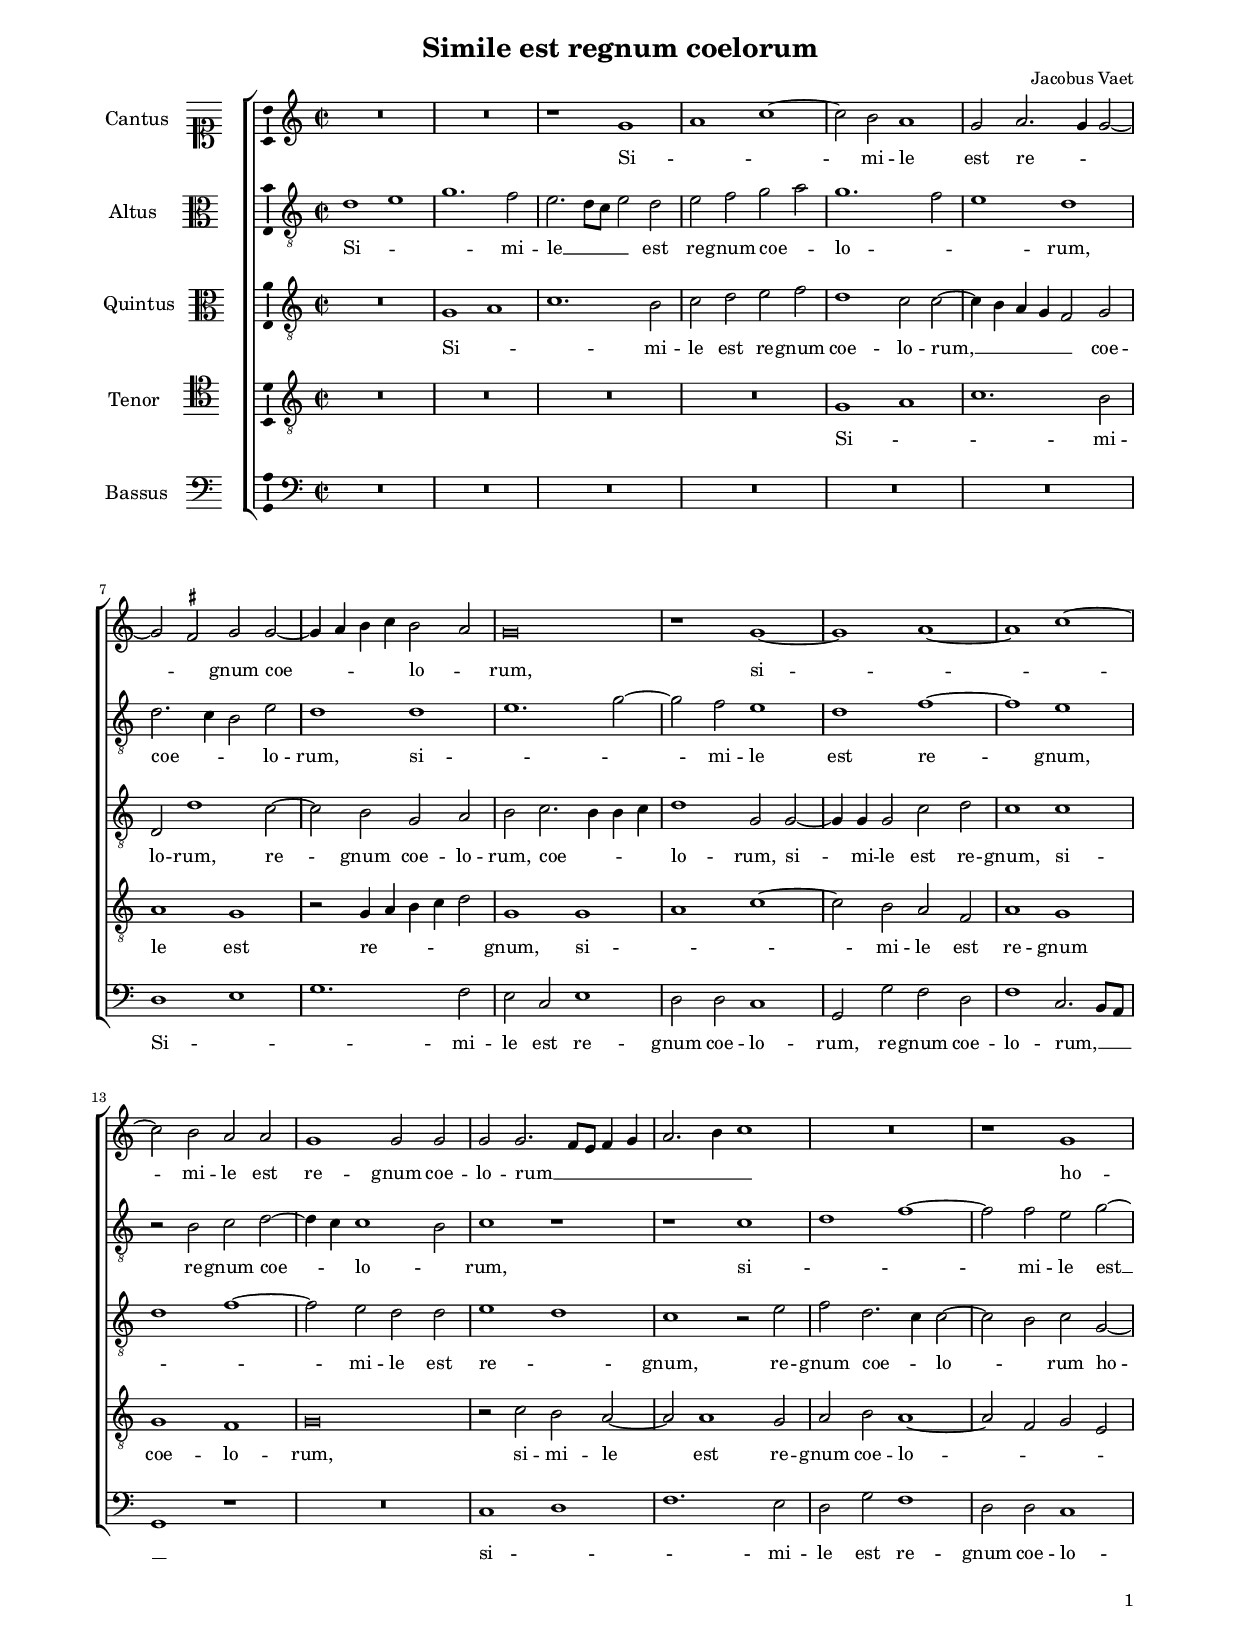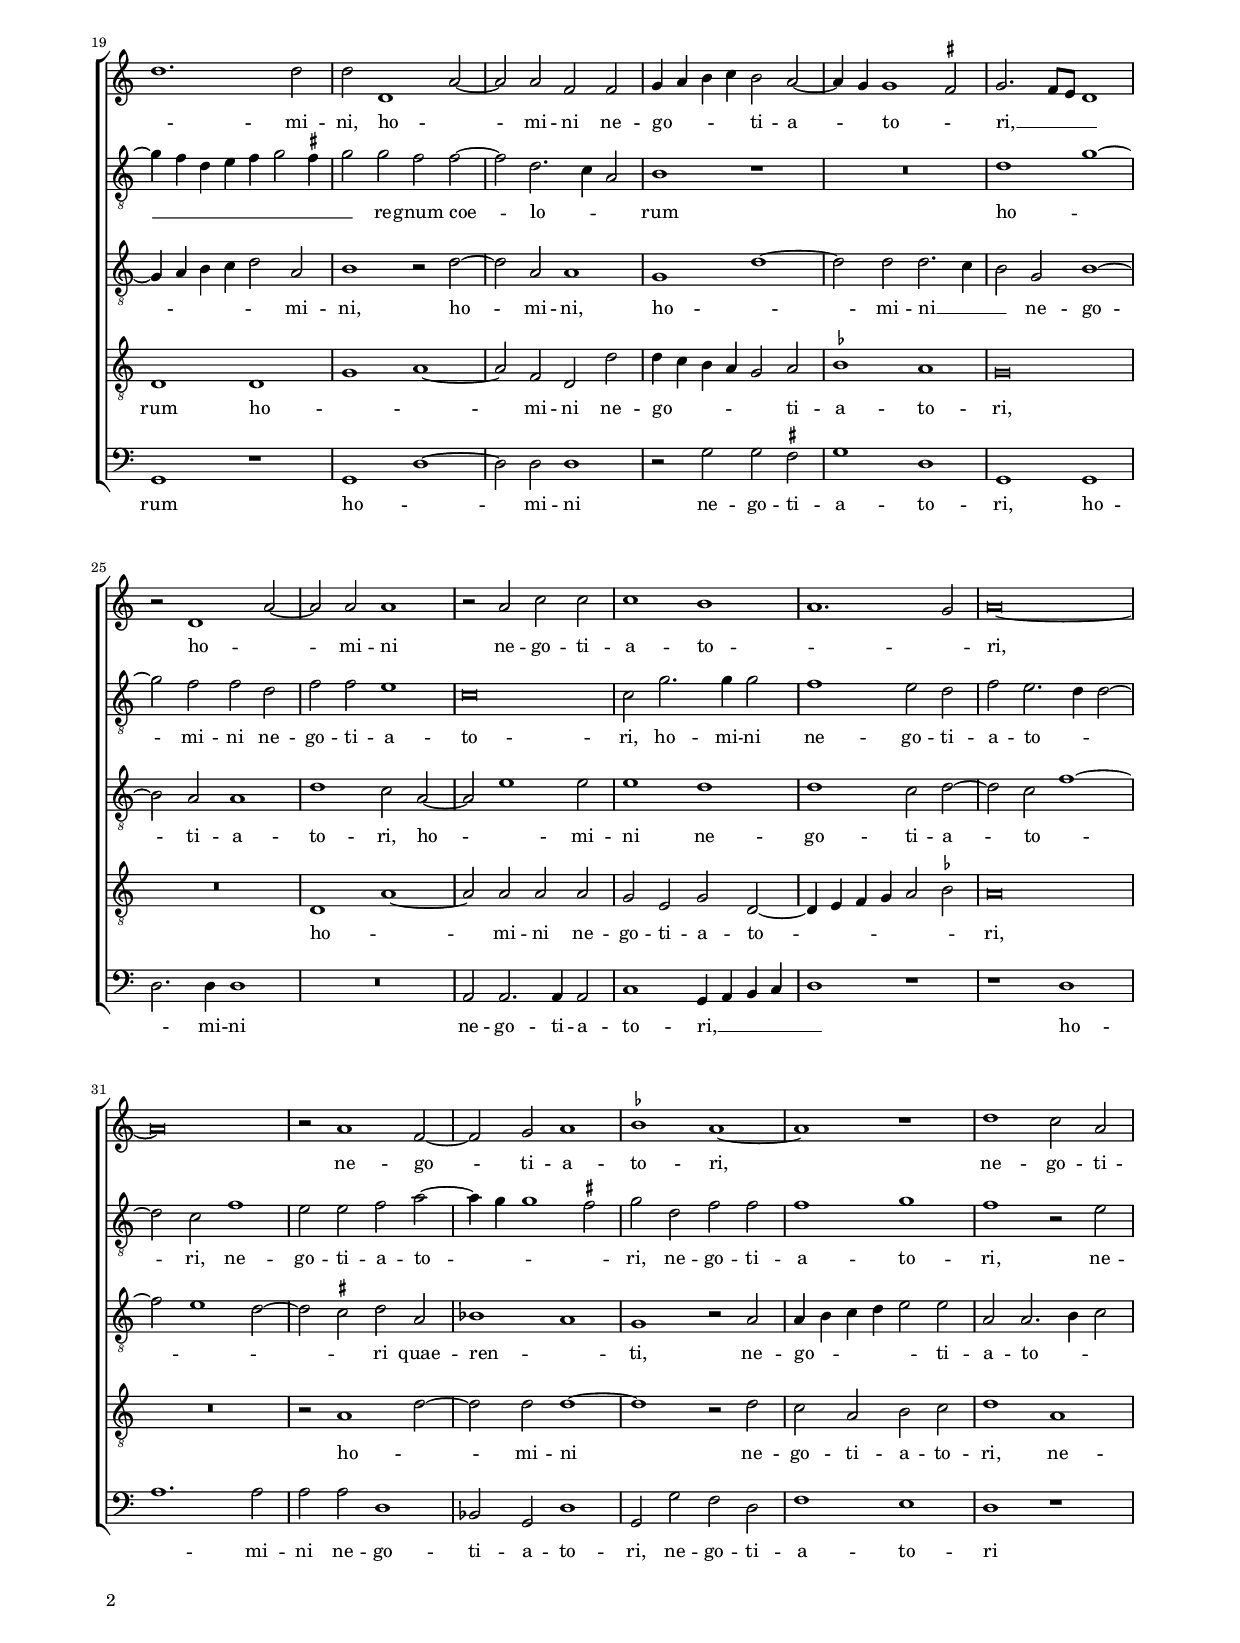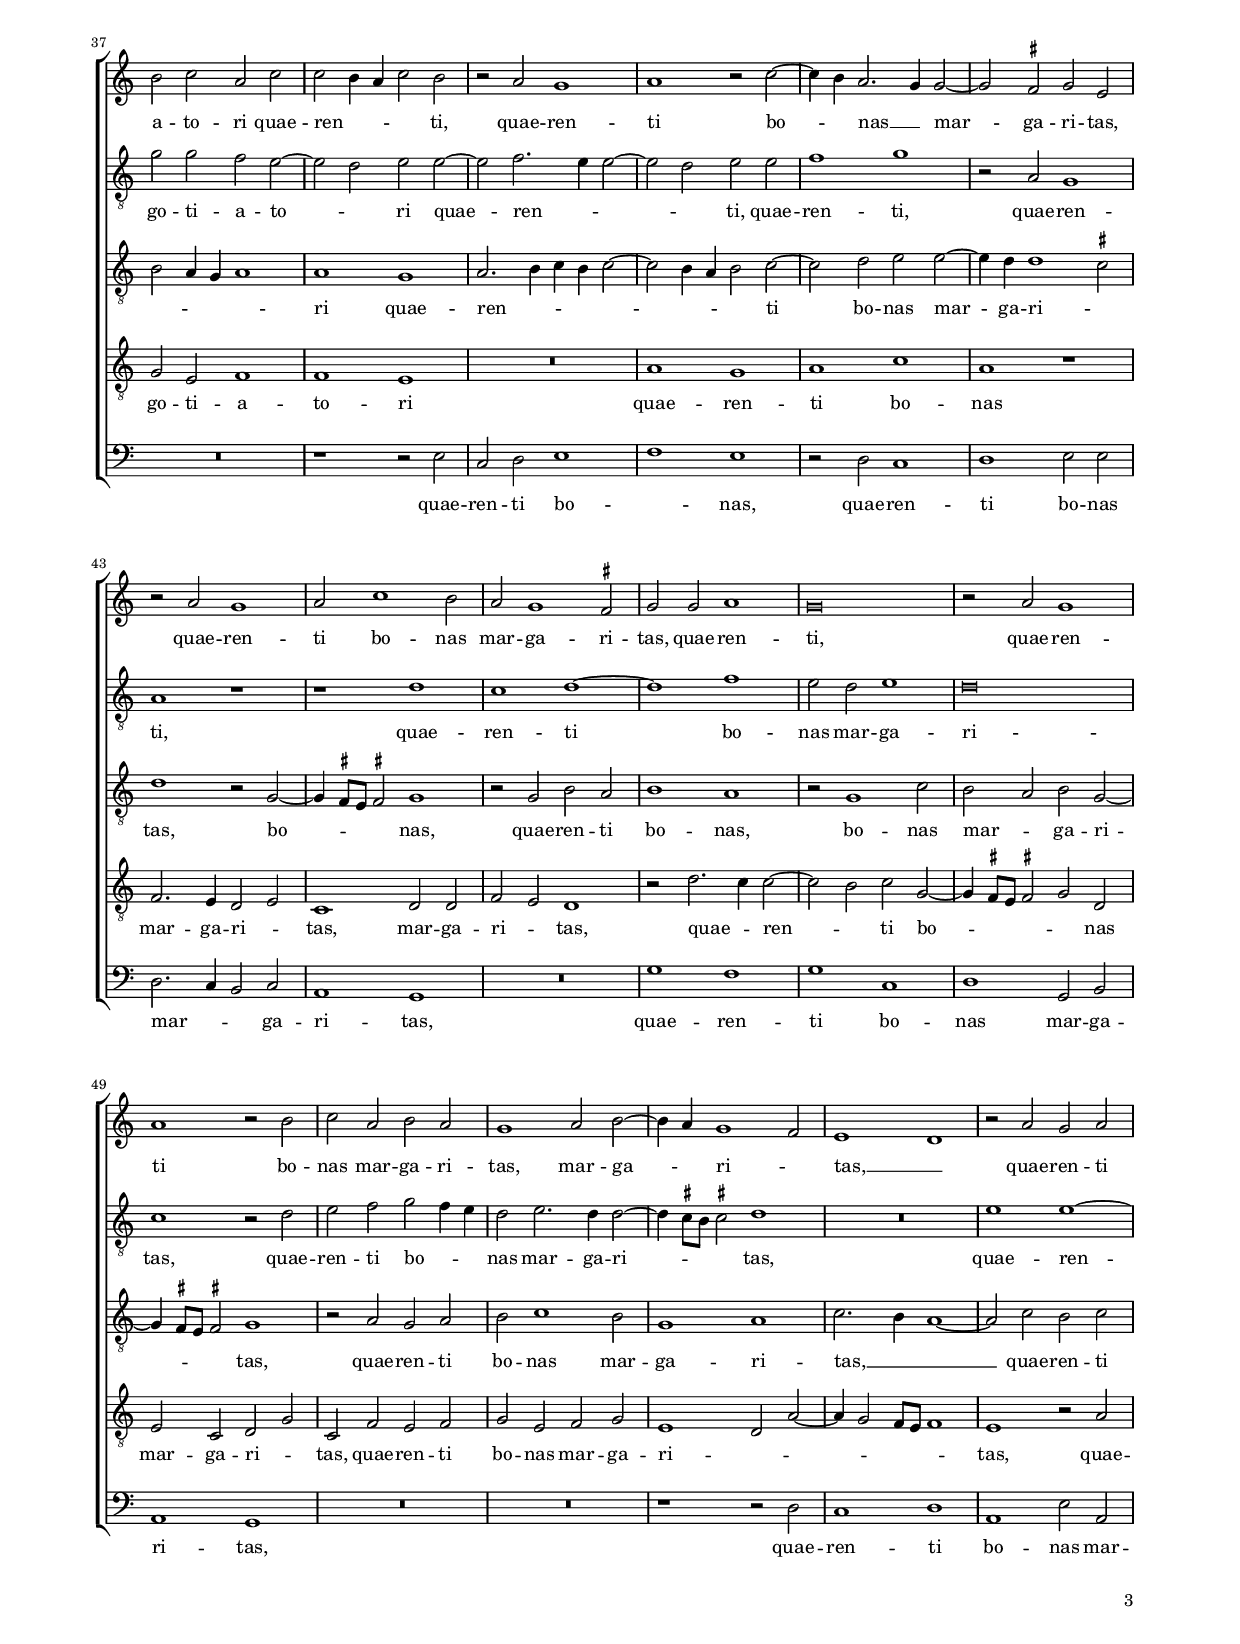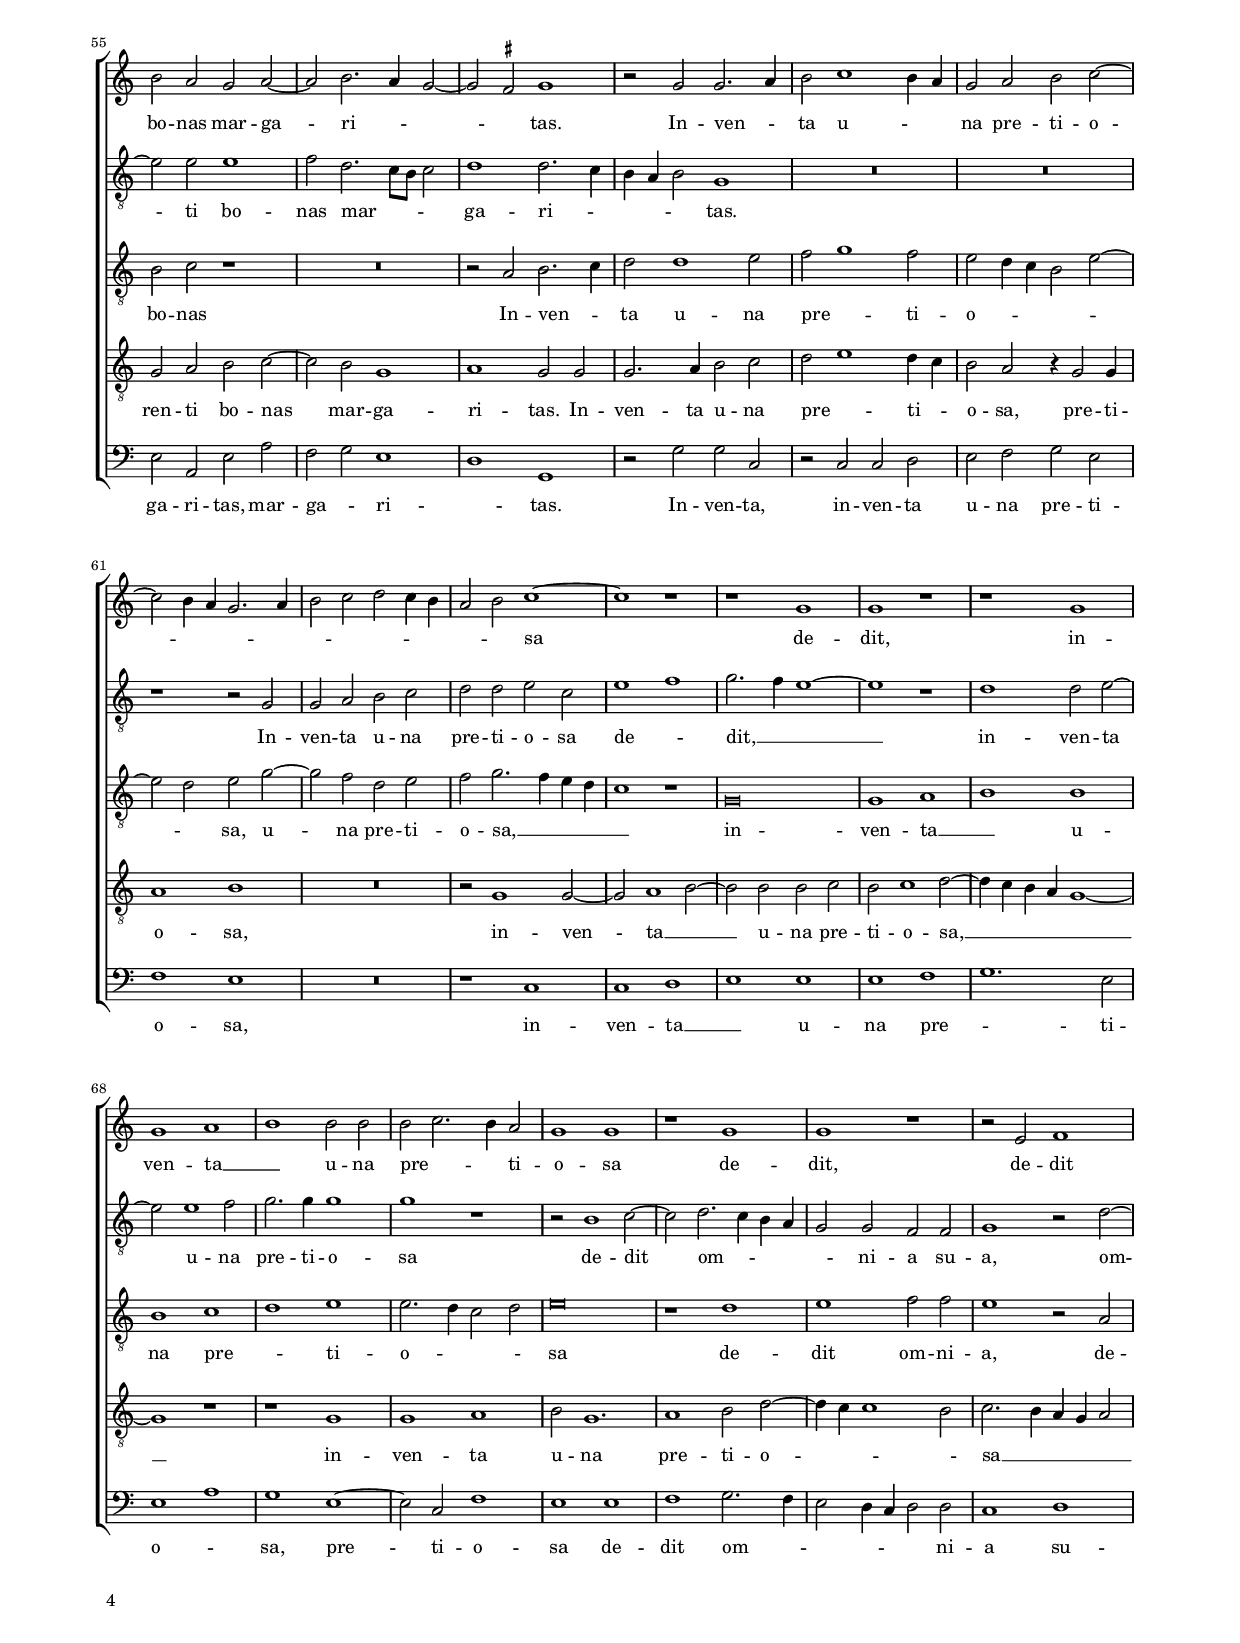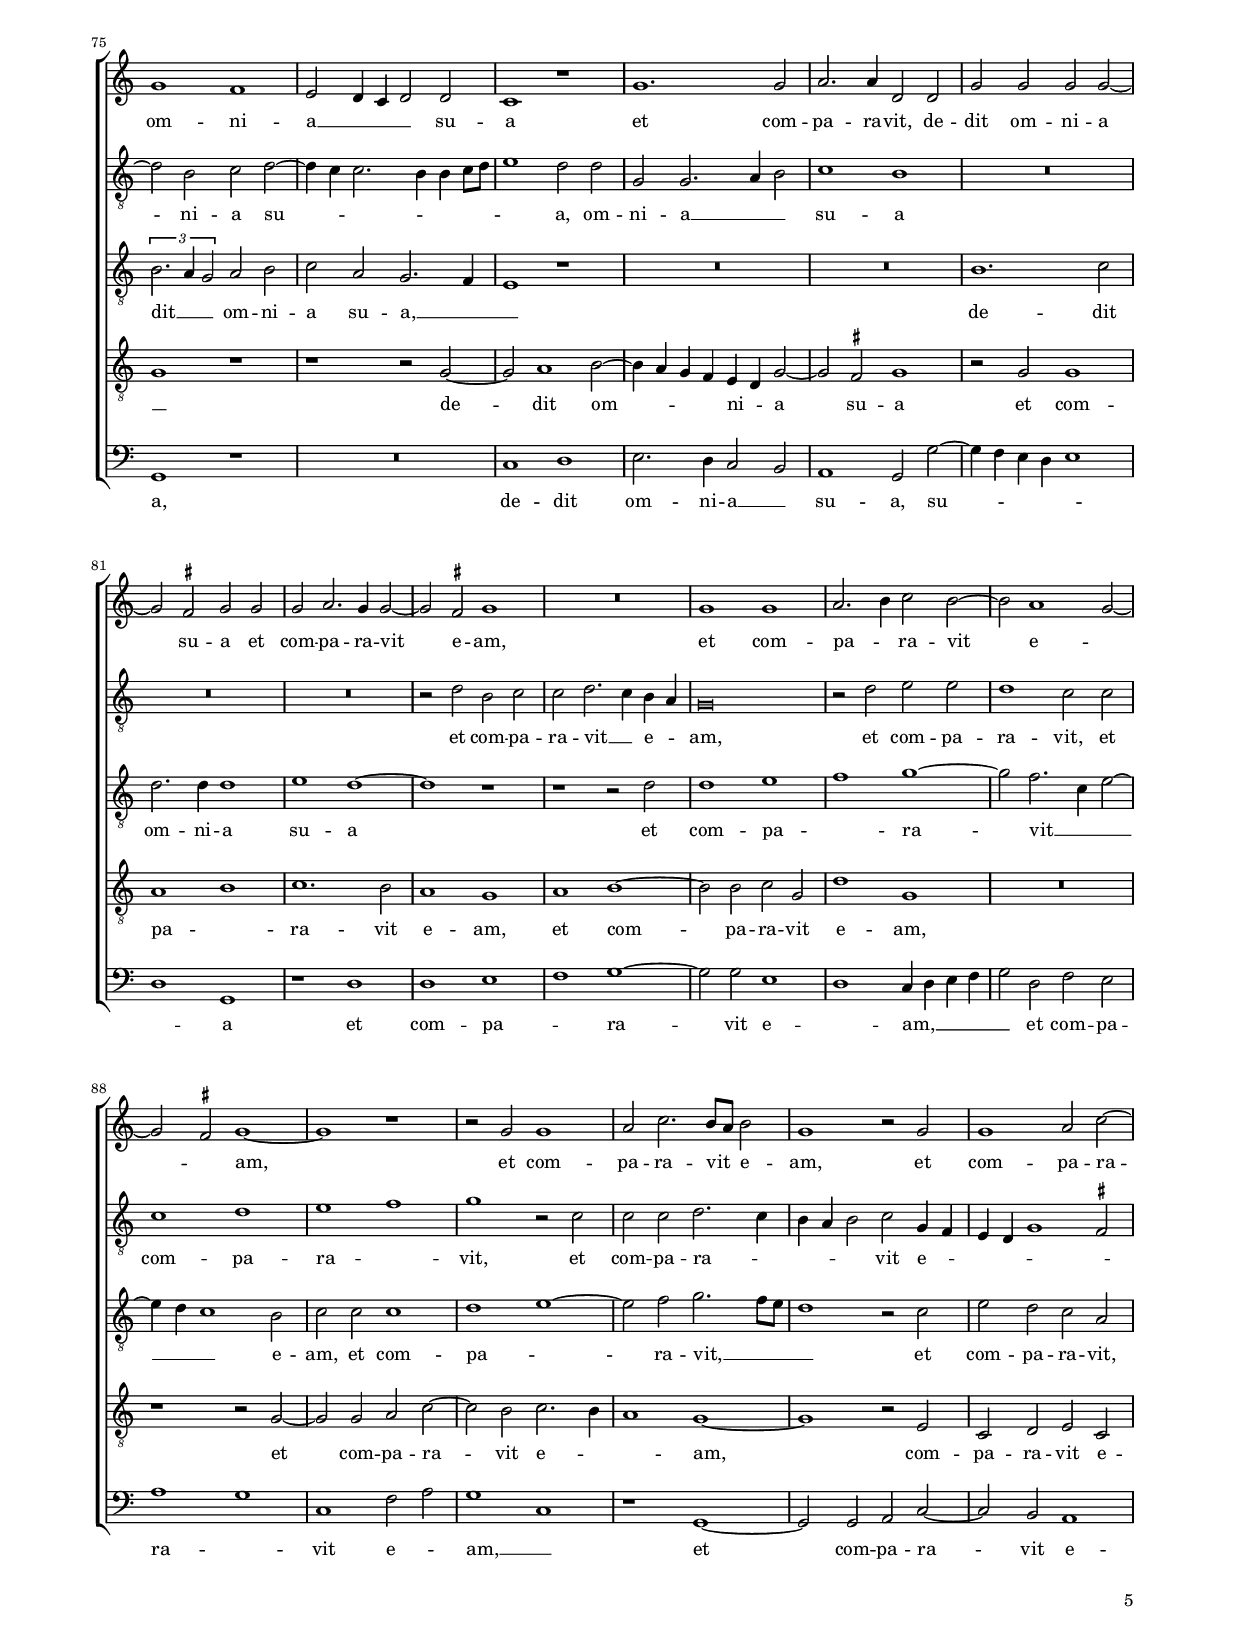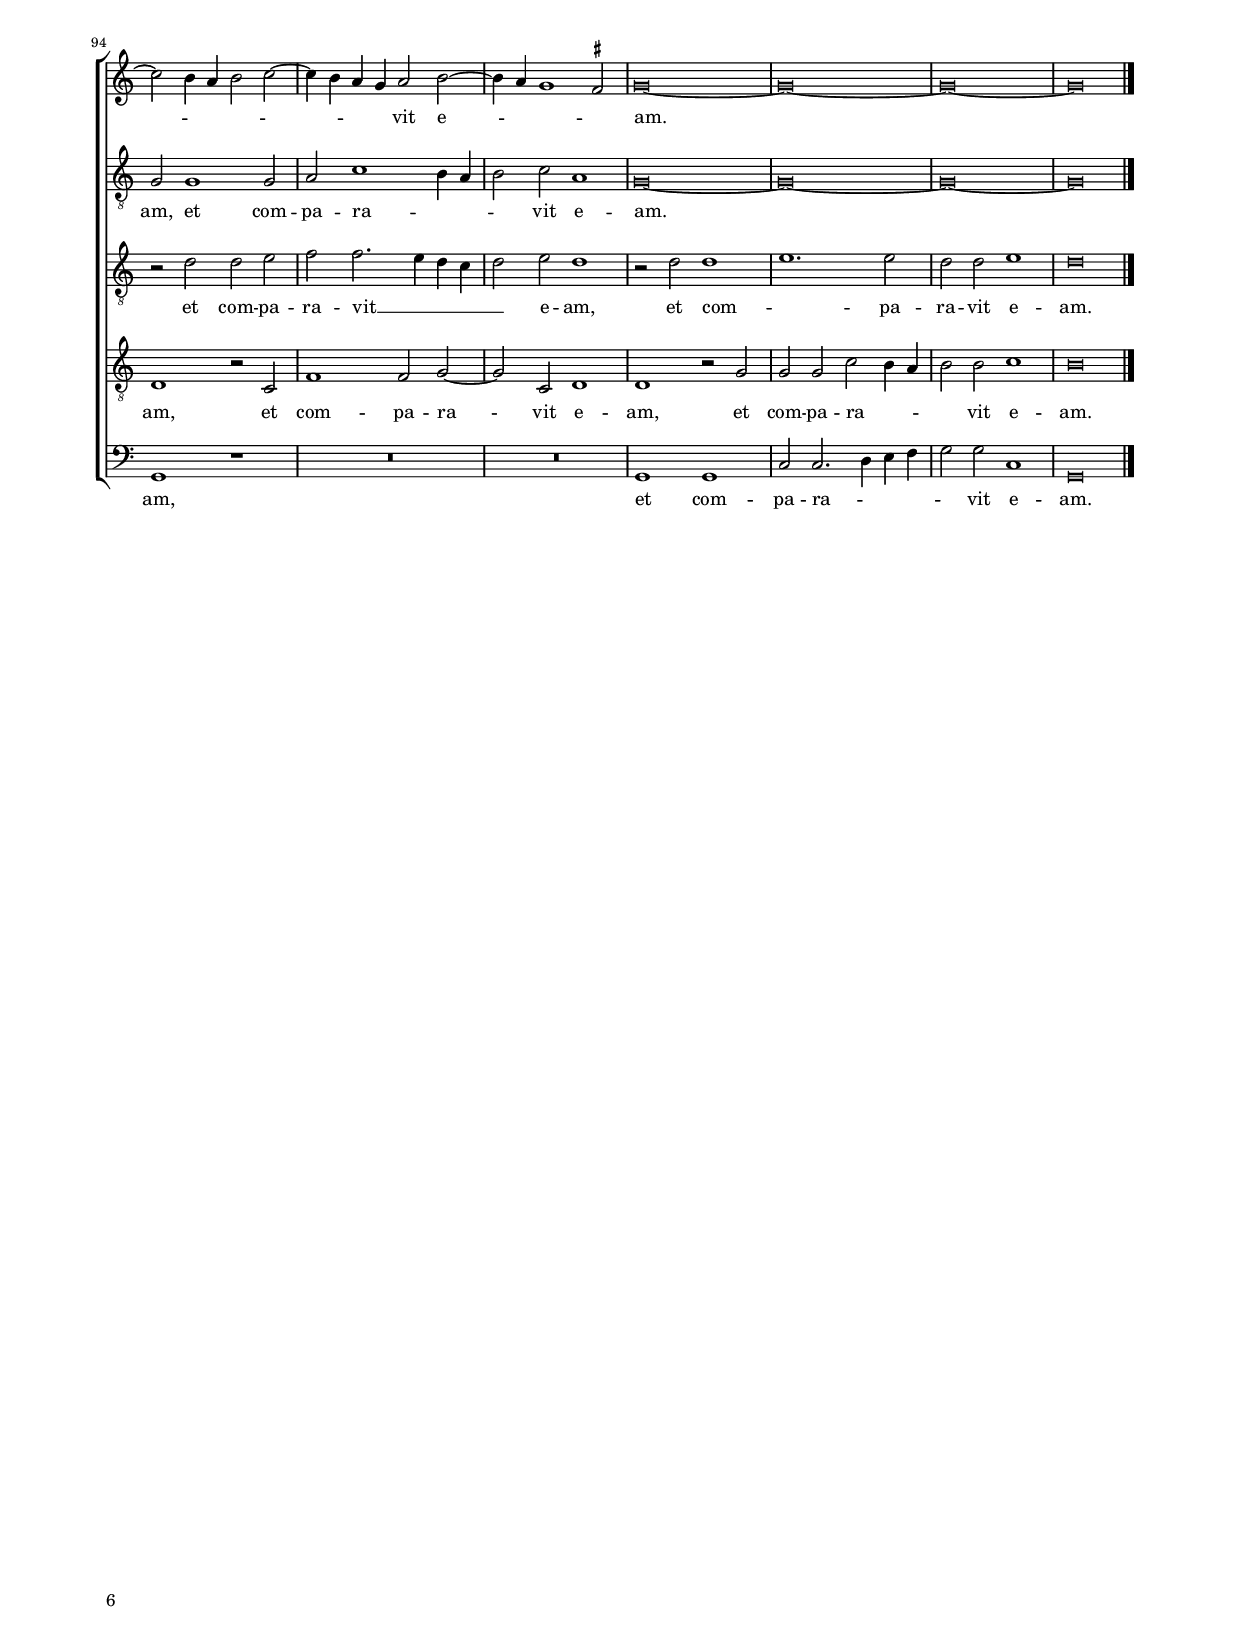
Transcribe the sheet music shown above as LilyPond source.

\header
{
  title="Simile est regnum coelorum"
  composer="Jacobus Vaet"
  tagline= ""
}

\version "2.20.0"
\language deutsch
#(set-global-staff-size 15)
% #(set-default-paper-size "letter")
#(ly:set-option 'point-and-click #f)


\paper
	{
	top-margin = 1.8 \cm
	bottom-margin = 1.2 \cm
	left-margin = 1.8 \cm
	right-margin = 1.8 \cm
	ragged-bottom = ##f
	ragged-last-bottom = ##t
	print-page-number = ##f
	system-system-spacing = #'((basic-distance . 17) (minimum-distance . 14) (padding . 6) (strechability . 150))
    oddFooterMarkup=\markup   \fill-line { "" \fromproperty #'page:page-number-string }
    evenFooterMarkup=\markup  \fill-line { \fromproperty #'page:page-number-string "" }
    last-bottom-spacing = #'((basic-distance . 12) (minimum-distance . 7) (padding . 4))
%   systems-per-page = 3
    system-count = 16
%   page-count = 5
	}

	
global = {
    % \set Staff.autoBeaming = ##f
	\key c \major
	\time 2/2 \set Score.measureLength = #(ly:make-moment 2/1)
    \set Score.tempoHideNote = ##t
    \tempo 2 = 90
    \skip 1*2*100 \bar "|."
	}

	ficta = { \once \set suggestAccidentals = ##t }

	forget = #(define-music-function (music) (ly:music?) #{
		\accidentalStyle forget
		$music
		\accidentalStyle default
		#})


incipitcantus = \markup { \score {
	{
	\set Staff.instrumentName = \markup { \fontsize #1 "Cantus" }
	\key c \major
	\clef soprano
	s4 \bar ""
	}
	\layout  {
	raggedright = ##t
	indent = 1.6 \cm
	line-width = 2.2\cm
	\context { \Staff \remove Time_signature_engraver }
	\override Staff.Clef.Y-extent = #'(0 . 0)
	}} \hspace #1 }

      
incipitaltus = \markup { \score {
	{
	\set Staff.instrumentName = \markup { \fontsize #1 "Altus" }
	\key c \major
	\clef alto
	s4 \bar ""
	}
	\layout  {
	raggedright = ##t
	indent = 1.6 \cm
	line-width = 2.2\cm
	\context { \Staff \remove Time_signature_engraver }
	\override Staff.Clef.Y-extent = #'(0 . 0)
	}} \hspace #1 }

     
incipitquintus = \markup { \score {
	{
	\set Staff.instrumentName = \markup { \fontsize #1 "Quintus" }
	\key c \major
	\clef alto
	s4 \bar ""
	}
	\layout  {
	raggedright = ##t
	indent = 1.6 \cm
	line-width = 2.2\cm
	\context { \Staff \remove Time_signature_engraver }
	\override Staff.Clef.Y-extent = #'(0 . 0)
	}} \hspace #1 }
  

incipittenor = \markup { \score {
	{
	\set Staff.instrumentName = \markup { \fontsize #1 "Tenor" }
	\key c \major
	\clef tenor
	s4 \bar ""
	}
	\layout  {
	raggedright = ##t
	indent = 1.6 \cm
	line-width = 2.2\cm
	\context { \Staff \remove Time_signature_engraver }
	\override Staff.Clef.Y-extent = #'(0 . 0)
	}} \hspace #1 }

      
incipitbassus = \markup { \score {
	{
	\set Staff.instrumentName = \markup { \fontsize #1 "Bassus" }
	\key c \major
	\clef bass
	s4 \bar ""
	}
	\layout  {
	raggedright = ##t
	indent = 1.6 \cm
	line-width = 2.2\cm
	\context { \Staff \remove Time_signature_engraver }
	\override Staff.Clef.Y-extent = #'(0 . 0)
	}} \hspace #1 }


cantus =  \relative c''
	{
	R\breve
	R\breve
	r1 g
	a1 c~
%5
	c2 h a1 |
	g2 a2. g4 g2~
	g2 \ficta fis g g~
	g4 a h c h2 a
	g\breve
%10
	r1 g~ |
	g1 a~
	a1 c~ \noPageBreak
	c2 h a a
	g1 g2 g
%15
	g2 g2. f8 e f4 g |
	a2. h4 c1
	R\breve
	r1 g \pageBreak
	d'1. d2
%20
	d2 d,1 a'2~ |
	a2 a f f
	g4 a h c h2 a~
	a4 g g1 \ficta fis2
	g2. f8 e d1 \noPageBreak
%25
	r2 d1 a'2~ |
	a2 a a1
	r2 a c c
	c1 h
	a1. g2
%30
	a\breve~ | \noPageBreak
	a\breve
	r2 a1 f2~
	f2 g a1
	\ficta b1 a~
%35
	a1 r |
	d1 c2 a \pageBreak
	h2 c a c
	c2 h4 a c2 h
	r2 a g1
%40
	a1 r2 c~ |
	c4 h a2. g4 g2~
	g2 \ficta fis g e \noPageBreak
	r2 a g1
	a2 c1 h2
%45
	a2 g1 \ficta fis2 |
	g2 g a1
	g\breve
	r2 a g1 \noPageBreak
	a1 r2 h
%50
	c2 a h a |
	g1 a2 h~
	h4 a g1 f2
	e1 d
	r2 a' g a \pageBreak
%55
	h2 a g a~ |
	a2 h2. a4 g2~
	g2 \ficta fis g1
	r2 g g2. a4
	h2 c1 h4 a
%60
	g2 a h c~ |
	c2 h4 a g2. a4
	h2 c d c4 h
	a2 h c1~
	c1 r
%65
	r1 g |
	g1 r
	r1 g
	g1 a
	h1 h2 h
%70
	h2 c2. h4 a2 |	
	g1 g
	r1 g
	g1 r
	r2 e f1 |
%75
    g1 f
	e2 d4 c d2 d
	c1 r
	g'1. g2
	a2. a4 d,2 d |
%80
    g2 g g g~
	g2 \ficta fis g g
	g2 a2. g4 g2~
	g2 \ficta fis g1
	R\breve |
%85
    g1 g
	a2. h4 c2 h~
	h2 a1 g2~
	g2 \ficta fis g1~
	g1 r |
%90
    r2 g g1
	a2 c2. h8 a h2
	g1 r2 g
	g1 a2 c~
	c2 h4 a h2 c~ |
%95
    c4 h a g a2 h~
	h4 a g1 \ficta fis2
	g\breve~
    g\breve~
    g\breve~
%100
    g\breve |
	}


altus =  \relative c'
    {
	d1 e
	g1. f2
	e2. d8 c e2 d
	e2 f g a
%5
	g1. f2 |
	e1 d
	d2. c4 h2 e
	d1 d
	e1. g2~
%10
	g2 f e1 |
	d1 f~
	f1 e
	r2 h c d~
	d4 c c1 h2
%15
	c1 r |
	r1 c
	d1 f~
	f2 f e g~
	g4 f d e f g2 \ficta fis4
%20
	g2 g f f~ |
	f2 d2. c4 a2
	h1 r
	R\breve
	d1 g~
%25
	g2 f f d |
	f2 f e1
	c\breve
	c2 g'2. g4 g2
	f1 e2 d
%30
	f2 e2. d4 d2~ |
	d2 c f1
	e2 e f a~
	a4 g g1 \ficta fis2
	g2 d f f
%35
	f1 g |
	f1 r2 e
	g2 g f e~
	e2 d e e~
	e2 f2. e4 e2~
%40
	e2 d e e |
	f1 g
	r2 a, g1
	a1 r
	r1 d
%45
	c1 d~ |
	d1 f
	e2 d e1
	d\breve
	c1 r2 d
%50
	e2 f g f4 e |
	d2 e2. d4 d2~
	d4 \ficta cis8 h \ficta cis!2 d1
	R\breve
	e1 e~
%55
	e2 e e1 |
	f2 d2. c8 h c2
	d1 d2. c4
	h4 a h2 g1
	R\breve
%60
	R\breve |
	r1 r2 g
	g2 a h c
	d2 d e c
	e1 f
%65
	g2. f4 e1~ |
	e1 r
	d1 d2 e~
	e2 e1 f2
	g2. g4 g1
%70
	g1 r |
	r2 h,1 c2~
	c2 d2. c4 h a
	g2 g f f
	g1 r2 d'~
%75
	d2 h c d~ |
	d4 c c2. h4 h c8 d
	e1 d2 d
	g,2 g2. a4 h2
	c1 h
%80
	R\breve |
	R\breve
	R\breve
	r2 d h c
	c2 d2. c4 h a
%85
	g\breve |
	r2 d' e e
	d1 c2 c
	c1 d
	e1 f
%90
	g1 r2 c, |
	c2 c d2. c4
	h4 a h2 c g4 f
	e4 d g1 \ficta fis2
	g2 g1 g2
%95
	a2 c1 h4 a |
	h2 c a1
	g\breve~
    g\breve~
    g\breve~
%100
    g\breve |
	}


quintus =  \relative c'
	{
	R\breve
	g1 a
	c1. h2
	c2 d e f
%5
	d1 c2 c~ |
	c4 h a g f2 g
	d2 d'1 c2~
	c2 h g a
	h2 c2. h4 h c
%10
	d1 g,2 g~ |
	g4 g g2 c d
	c1 c
	d1 f~
	f2 e d d
%15
	e1 d |
	c1 r2 e
	f2 d2. c4 c2~
	c2 h c g~
	g4 a h c d2 a
%20
	h1 r2 d~ |
	d2 a a1
	g1 d'~
	d2 d d2. c4
	h2 g h1~
%25
	h2 a a1 |
	d1 c2 a~
	a2 e'1 e2
	e1 d
	d1 c2 d~
%30
	d2 c f1~ |
	f2 e1 d2~
	d2 \ficta cis d a
	b1 a
	g1 r2 a
%35
	a4 h c d e2 e |
	a,2 a2. h4 c2
	h2 a4 g a1
	a1 g
	a2. h4 c h c2~
%40
	c2 h4 a h2 c~ |
	c2 d e e~
	e4 d d1 \ficta cis2
	d1 r2 g,~
	g4 \ficta fis8 e \ficta fis!2 g1
%45
	r2 g h a |
	h1 a
	r2 g1 c2
	h2 a h g~
	g4 \ficta fis8 e \ficta fis!2 g1
%50
	r2 a g a |
	h2 c1 h2
	g1 a
	c2. h4 a1~
	a2 c h c
%55
	h2 c r1 |
	R\breve
	r2 a h2. c4
	d2 d1 e2
	f2 g1 f2
%60
	e2 d4 c h2 e~ |
	e2 d e g~
	g2 f d e
	f2 g2. f4 e d
	c1 r
%65
	g\breve |
	g1 a
	h1 h
	h1 c
	d1 e
%70
	e2. d4 c2 d |
	e\breve
	r1 d
	e1 f2 f
	e1 r2 a,
%75
    \tuplet 3/2 { h2. a4 g2 } a2 h |
	c2 a g2. f4
	e1 r
	R\breve
	R\breve
%80
	h'1. c2 |
	d2. d4 d1
	e1 d~
	d1 r
	r1 r2 d
%85
	d1 e |
	f1 g~
	g2 f2. c4 e2~
	e4 d c1 h2
	c2 c c1
%90
	d1 e~ |
	e2 f g2. f8 e
	d1 r2 c
	e2 d c a
	r2 d d e
%95
	f2 f2. e4 d c |
	d2 e d1
	r2 d d1
	e1. e2
	d2 d e1
%100
	d\breve |
	}


tenor  =  \relative c'
	{
	R\breve
	R\breve
	R\breve
	R\breve
%5
	g1 a |
	c1. h2
	a1 g
	r2 g4 a h c d2
	g,1 g
%10
	a1 c~ |
	c2 h a f
	a1 g
	g1 f
	g\breve
%15
	r2 c h a~ |
	a2 a1 g2
	a2 h a1~
	a2 f g e
	d1 d
%20
	g1 a~ |
	a2 f d d'
	d4 c h a g2 a
	\ficta b1 a
	g\breve
%25
	R\breve |
	d1 a'~
	a2 a a a
	g2 e g d~
	d4 e f g a2 \ficta b
%30
	a\breve |
	R\breve
	r2 a1 d2~
	d2 d d1~
	d1 r2 d
%35
	c2 a h c |
	d1 a
	g2 e f1
	f1 e
	R\breve
%40
	a1 g |
	a1 c
	a1 r
	f2. e4 d2 e
	c1 d2 d
%45
	f2 e d1 |
	r2 d'2. c4 c2~
	c2 h c g~
	g4 \ficta fis8 e \ficta fis!2 g d
	e2 c d g
%50
	c,2 f e f |
	g2 e f g
	e1 d2 a'~
	a4 g2 f8 e f1
	e1 r2 a
%55
	g2 a h c~ |
	c2 h g1
	a1 g2 g
	g2. a4 h2 c
	d2 e1 d4 c
%60
	h2 a r4 g2 g4 |
	a1 h
	R\breve
	r2 g1 g2~
	g2 a1 h2~
%65
	h2 h h c |
	h2 c1 d2~
	d4 c h a g1~
	g1 r
	r1 g
%70
	g1 a |
	h2 g1.
	a1 h2 d~
	d4 c c1 h2
	c2. h4 a g a2
%75
	g1 r |
	r1 r2 g~
	g2 a1 h2~
	h4 a g f e d g2~
	g2 \ficta fis g1
%80
	r2 g g1 |
	a1 h
	c1. h2
	a1 g
	a1 h~
%85
	h2 h c g |
	d'1 g,
	R\breve
	r1 r2 g~
	g2 g a c~
%90
	c2 h c2. h4 |
	a1 g~
	g1 r2 e
	c2 d e c
	d1 r2 c
%95
	f1 f2 g~ |
	g2 c, d1
	d1 r2 g
	g2 g c h4 a
	h2 h c1
%100
	h\breve |
	}


bassus  =  \relative c
	{
	R\breve
	R\breve
	R\breve
	R\breve
%5
	R\breve |
	R\breve
	d1 e
	g1. f2
	e2 c e1
%10
	d2 d c1 |
	g2 g' f d
	f1 c2. h8 a
	g1 r
	R\breve
%15
	c1 d |
	f1. e2
	d2 g f1
	d2 d c1
	g1 r
%20
	g1 d'~ |
	d2 d d1
	r2 g g \ficta fis
	g1 d
	g,1 g
%25
	d'2. d4 d1 |
	R\breve
	a2 a2. a4 a2
	c1 g4 a h c
	d1 r
%30
	r1 d |
	a'1. a2
	a2 a d,1
	b2 g d'1
	g,2 g' f d
%35
	f1 e |
	d1 r
	R\breve
	r1 r2 e
	c2 d e1
%40
	f1 e |
	r2 d c1
	d1 e2 e
	d2. c4 h2 c
	a1 g
%45
	R\breve |
	g'1 f
	g1 c,
	d1 g,2 h
	a1 g
%50
	R\breve |
	R\breve
	r1 r2 d'
	c1 d
	a1 e'2 a,
%55
	e'2 a, e' a |
	f2 g e1
	d1 g,
	r2 g' g c,
	r2 c c d
%60
	e2 f g e |
	f1 e
	R\breve
	r1 c
	c1 d
%65
	e1 e |
	e1 f
	g1. e2
	e1 a
	g1 e~
%70
	e2 c f1 |
	e1 e
	f1 g2. f4
	e2 d4 c d2 d
	c1 d
%75
	g,1 r |
	R\breve
	c1 d
	e2. d4 c2 h
	a1 g2 g'~
%80
	g4 f e d e1 |
	d1 g,
	r1 d'
	d1 e
	f1 g~
%85
	g2 g e1 |
	d1 c4 d e f
	g2 d f e
	a1 g
	c,1 f2 a
%90
	g1 c, |
	r1 g~
	g2 g a c~
	c2 h a1
	g1 r
%95
	R\breve |
	R\breve
	g1 g
	c2 c2. d4 e f
	g2 g c,1
%100
	g\breve |	
	}


lyricscantus = \lyricmode {
	Si -- _ _ mi -- le est re -- _ _ _ gnum coe -- _ _ _ lo -- _ rum,
    si -- _ _ mi -- le est re -- gnum coe -- lo -- rum __ _ _ _ _ _ _ _
    ho -- _ mi -- ni,
    ho -- _ mi -- ni ne -- go -- _ _ _ ti -- a -- _ to -- _ ri, __ _ _ _
    ho -- _ mi -- ni ne -- go -- ti -- a -- to -- _ _ ri,
    ne -- go -- ti -- a -- to -- ri,
    ne -- go -- ti -- a -- to -- ri
    quae -- ren -- _ _ _ ti,
    quae -- ren -- ti bo -- _ nas __ _ mar -- ga -- ri -- tas,
    quae -- ren -- ti bo -- nas mar -- ga -- ri -- tas,
    quae -- ren -- ti,
    quae -- ren -- ti bo -- nas mar -- ga -- ri -- tas,
    mar -- ga -- _ ri -- _ tas, __ _
    quae -- ren -- ti bo -- nas mar -- ga -- ri -- _ _ _ tas.
    In -- ven -- _ ta u -- _ _ na pre -- ti -- o -- _ _ _ _ _ _ _ _ _ _ _ sa de -- dit,
    in -- ven -- ta __ _ u -- na pre -- _ _ ti -- o -- sa de -- dit,
    de -- dit om -- ni -- a __ _ _ _ su -- a et com -- pa -- ra -- vit,
    de -- dit om -- ni -- a su -- a et com -- pa -- ra -- vit e -- am,
    et com -- pa -- _ ra -- vit e -- _ _ am,
    et com -- pa -- ra -- vit _ e -- am,
    et com -- pa -- ra -- _ _ _ _ _ _ _ vit e -- _ _ _ am.
	}


lyricsaltus = \lyricmode {
	Si -- _ _ mi -- le __ _ _ _ est re -- gnum coe -- _ lo -- _ _ rum,
    coe -- _ _ lo -- rum,
    si -- _ _ mi -- le est re -- gnum,
    re -- gnum coe -- _ lo -- _ rum,
    si -- _ _ mi -- le est __ _ _ _ _ _ _ _ re -- gnum coe -- lo -- _ _ rum
    ho -- _ mi -- ni ne -- go -- ti -- a -- to -- ri,
    ho -- mi -- ni ne -- go -- ti -- a -- to -- _ _ ri,
    ne -- go -- ti -- a -- to -- _ _ _ ri,
    ne -- go -- ti -- a -- to -- ri,
    ne -- go -- ti -- a -- to -- _ ri
    quae -- ren -- _ _ _ ti,
    quae -- ren -- ti,
    quae -- ren -- ti,
    quae -- ren -- ti bo -- nas mar -- ga -- ri -- tas,
    quae -- ren -- ti bo -- _ _ nas mar -- ga -- ri -- _ _ _ tas,
    quae -- ren -- ti bo -- nas mar -- _ _ _ ga -- ri -- _ _ _ _ tas.
    In -- ven -- ta u -- na pre -- ti -- o -- sa de -- _ dit, __ _ _
    in -- ven -- ta u -- na pre -- ti -- o -- sa de -- dit
    om -- _ _ _ _ ni -- a su -- a,
    om -- ni -- a su -- _ _ _ _ _ _ _ a,
    om -- ni -- a __ _ _ su -- a
    et com -- pa -- ra -- vit __ _ e -- _ am,
    et com -- pa -- ra -- vit,
    et com -- pa -- ra -- _ vit,
    et com -- pa -- ra -- _ _ _ _ vit e -- _ _ _ _ _ am,
    et com -- pa -- ra -- _ _ _ vit e -- am.
	}


lyricsquintus = \lyricmode {
	Si -- _ _ mi -- le est re -- gnum coe -- lo -- rum, __ _ _ _ _ 
    coe -- lo -- rum,
    re -- gnum coe -- lo -- rum,
    coe -- _ _ _ lo -- rum,
    si -- mi -- le est re -- gnum,
    si -- _ _ mi -- le est re -- _ gnum,
    re -- gnum coe -- _ lo -- _ rum
    ho -- _ _ _ _ mi -- ni,
    ho -- mi -- ni,
    ho -- _ mi -- ni __ _ _ ne -- go -- ti -- a -- to -- ri,
    ho -- _ mi -- ni ne -- go -- ti -- a -- to -- _ _ _ _ ri
    quae -- ren -- _ ti,
    ne -- go -- _ _ _ _ ti -- a -- to -- _ _ _ _ _ _ ri
    quae -- ren -- _ _ _ _ _ _ _ ti bo -- nas mar -- ga -- ri -- _ tas,
    bo -- _ _ _ nas,
    quae -- ren -- ti bo -- nas,
    bo -- nas mar -- _ ga -- ri -- _ _ _ tas,
    quae -- ren -- ti bo -- nas mar -- ga -- ri -- tas, __ _ _
    quae -- ren -- ti bo -- nas
    In -- ven -- _ ta u -- na pre -- _ ti -- o -- _ _ _ _ _ sa,
    u -- na pre -- ti -- o -- sa, __ _ _ _ _
    in -- ven -- ta __ _ u -- na pre -- _ ti -- o -- _ _ _ sa
    de -- dit om -- ni -- a,
    de -- dit __ _ _ om -- ni -- a su -- a, __ _ _ 
    de -- dit om -- ni -- a su -- a
    et com -- pa -- _ ra -- vit __ _ _ _ _ e -- am,
    et com -- pa -- _ ra -- vit, __ _ _ _
    et com -- pa -- ra -- vit,
    et com -- pa -- ra -- vit __ _ _ _ _ e -- am,
    et com -- _ pa -- ra -- vit e -- am.
	}


lyricstenor = \lyricmode {
	Si -- _ _ mi -- le est re -- _ _ _ _ gnum,
    si -- _ _ mi -- le est re -- gnum coe -- lo -- rum,
    si -- mi -- le est re -- gnum coe -- lo -- _ _ _ rum
    ho -- _ _ mi -- ni ne -- go -- _ _ _ _ ti -- a -- to -- ri,
    ho -- _ mi -- ni ne -- go -- ti -- a -- to -- _ _ _ _ _ ri,
    ho -- _ mi -- ni ne -- go -- ti -- a -- to -- ri,
    ne -- go -- ti -- a -- to -- ri
    quae -- ren -- ti bo -- nas mar -- ga -- ri -- _ tas,
    mar -- ga -- ri -- _ tas,
    quae -- _ ren -- _ ti bo -- _ _ _ _ nas mar -- ga -- ri -- _ tas,
    quae -- ren -- ti bo -- nas mar -- ga -- ri -- _ _ _ _ _ _ tas,
    quae -- ren -- ti bo -- nas mar -- ga -- ri -- tas.
    In -- ven -- ta u -- na pre -- _ ti -- _ o -- sa,
    pre -- ti -- o -- sa,
    in -- ven -- ta __ _ u -- na pre -- ti -- o -- sa, __ _ _ _ _
    in -- ven -- ta u -- na pre -- ti -- o -- _ _ _ sa __ _ _ _ _ _
    de -- dit om -- _ _ _ ni -- _ a su -- a et com -- pa -- _ ra -- vit e -- am,
    et com -- pa -- ra -- vit e -- am,
    et com -- pa -- ra -- vit e -- _ _ am,
    com -- pa -- ra -- vit e -- am,
    et com -- pa -- ra -- vit e -- am,
    et com -- pa -- ra -- _ _ _ vit e -- am.
	}


lyricsbassus = \lyricmode {
	Si -- _ _ mi -- le est re -- gnum coe -- lo -- rum,
    re -- gnum coe -- lo -- rum, __ _ _ _
    si -- _ _ mi -- le est re -- gnum coe -- lo -- rum
    ho -- _ mi -- ni ne -- go -- ti -- a -- to -- ri,
    ho -- _ mi -- ni ne -- go -- ti -- a -- to -- ri, __ _ _ _ _
    ho -- _ mi -- ni ne -- go -- ti -- a -- to -- ri,
    ne -- go -- ti -- a -- to -- ri
    quae -- ren -- ti bo -- _ nas,
    quae -- ren -- ti bo -- nas mar -- _ _ ga -- ri -- tas,
    quae -- ren -- ti bo -- nas mar -- ga -- ri -- tas,
    quae -- ren -- ti bo -- nas mar -- ga -- ri -- tas,
    mar -- ga -- _ ri -- _ tas.
    In -- ven -- ta,
    in -- ven -- ta u -- na pre -- ti -- o -- sa,
    in -- ven -- ta __ _ u -- na pre -- _ ti -- o -- _ sa,
    pre -- ti -- o -- sa
    de -- dit om -- _ _ _ _ _ ni -- a su -- a,
    de -- dit om -- ni -- a __ _ su -- a,
    su -- _ _ _ _ _ a
    et com -- pa -- _ ra -- vit e -- _ am, __ _ _ _ _
    et com -- pa -- ra -- _ vit e -- _ am, __ _
    et com -- pa -- ra -- vit e -- am,
    et com -- pa -- ra -- _ _ _ _ vit e -- am.
	}


\score
{  
    % \transpose {
	\new ChoirStaff \with { \override StaffGrouper.staff-staff-spacing.basic-distance = #12 }
	<<

	\new Staff << \global
	\new Voice="v1" {
		\set Staff.instrumentName=\incipitcantus
%		\set Staff.instrumentName= "S"
		\set Staff.midiInstrument = "reed organ"
		\clef violin
		\cantus }
	\new Lyrics \lyricsto "v1" {\lyricscantus }
	>>


	\new Staff << \global
	\new Voice="v2" {
		\set Staff.instrumentName=\incipitaltus
%		\set Staff.instrumentName= "A"
		\set Staff.midiInstrument = "reed organ"
        \clef "G_8"
		\altus}
	\new Lyrics \lyricsto "v2" {\lyricsaltus }
	>>    
    

	\new Staff << \global
	\new Voice="v5" {
		\set Staff.instrumentName=\incipitquintus
%		\set Staff.instrumentName= "Q"
		\set Staff.midiInstrument = "reed organ"
        \clef "G_8"
		\quintus}
	\new Lyrics \lyricsto "v5" {\lyricsquintus }
	>>


	\new Staff << \global
	\new Voice="v3" {
		\set Staff.instrumentName=\incipittenor
%		\set Staff.instrumentName= "T"
		\set Staff.midiInstrument = "reed organ"
		\clef "G_8"
		\tenor }
	\new Lyrics \lyricsto "v3" {\lyricstenor }
	>>


	\new Staff << \global
	\new Voice="v4" {
		\set Staff.instrumentName=\incipitbassus
%		\set Staff.instrumentName= "B"
		\set Staff.midiInstrument = "reed organ"
		\clef bass 
		\bassus }
	\new Lyrics \lyricsto "v4" {\lyricsbassus}
	>>

	>>
	% } % transpose

	\layout
	{
	indent = 2.5\cm
	\context { \Lyrics \override VerticalAxisGroup.nonstaff-relatedstaff-spacing.padding = #1.4 }
%	\context { \Lyrics \override LyricText.font-size = #1 }
	\context { \Staff \override TimeSignature.break-visibility = #end-of-line-invisible }
	\context { \Staff \consists "Ambitus_engraver" }
%   \context { \Staff \consists "Custos_engraver" }
%   \context { \Staff \override Custos.style = #'mensural }
%	\context { \Voice \override Slur.transparent = ##t }
	\context { \Score \override BarNumber.padding = #2 }
	\context { \Voice \override NoteHead.style = #'baroque }
	}

\midi
	{
    	
	}

}


% EOF
